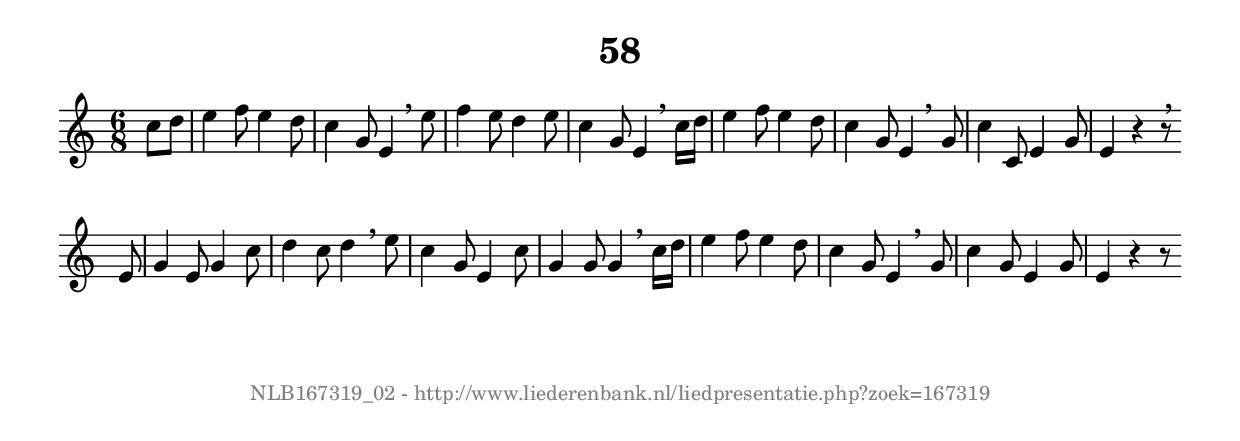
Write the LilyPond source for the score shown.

%
% produced by wce2krn 1.64 (7 June 2014)
%
\version"2.16"
#(append! paper-alist '(("long" . (cons (* 210 mm) (* 2000 mm)))))
#(set-default-paper-size "long")
sb = {\breathe}
mBreak = {\breathe }
bBreak = {\breathe }
x = {\once\override NoteHead #'style = #'cross }
gl=\glissando
itime={\override Staff.TimeSignature #'stencil = ##f }
ficta = {\once\set suggestAccidentals = ##t}
fine = {\once\override Score.RehearsalMark #'self-alignment-X = #1 \mark \markup {\italic{Fine}}}
dc = {\once\override Score.RehearsalMark #'self-alignment-X = #1 \mark \markup {\italic{D.C.}}}
dcf = {\once\override Score.RehearsalMark #'self-alignment-X = #1 \mark \markup {\italic{D.C. al Fine}}}
dcc = {\once\override Score.RehearsalMark #'self-alignment-X = #1 \mark \markup {\italic{D.C. al Coda}}}
ds = {\once\override Score.RehearsalMark #'self-alignment-X = #1 \mark \markup {\italic{D.S.}}}
dsf = {\once\override Score.RehearsalMark #'self-alignment-X = #1 \mark \markup {\italic{D.S. al Fine}}}
dsc = {\once\override Score.RehearsalMark #'self-alignment-X = #1 \mark \markup {\italic{D.S. al Coda}}}
pv = {\set Score.repeatCommands = #'((volta "1"))}
sv = {\set Score.repeatCommands = #'((volta "2"))}
tv = {\set Score.repeatCommands = #'((volta "3"))}
qv = {\set Score.repeatCommands = #'((volta "4"))}
xv = {\set Score.repeatCommands = #'((volta #f))}
\header{ tagline = ""
title = "58"
}
\score {{
\key c \major
\relative g'
{
\set melismaBusyProperties = #'()
\partial 32*8
\time 6/8
\tempo 4=120
\override Score.MetronomeMark #'transparent = ##t
\override Score.RehearsalMark #'break-visibility = #(vector #t #t #f)
c8 d e4 f8 e4 d8 c4 g8 e4 \sb e'8 f4 e8 d4 e8 c4 g8 e4 \mBreak
c'16 d e4 f8 e4 d8 c4 g8 e4 \sb g8 c4 c,8 e4 g8 e4 r r8 \bar":|:" \bBreak
e8 g4 e8 g4 c8 d4 c8 d4 \sb e8 c4 g8 e4 c'8 g4 g8 g4 \mBreak
c16 d e4 f8 e4 d8 c4 g8 e4 \sb g8 c4 g8 e4 g8 e4 r r8 \bar":|"
 }}
 \midi { }
 \layout {
            indent = 0.0\cm
}
}
\markup { \vspace #0 } \markup { \with-color #grey \fill-line { \center-column { \smaller "NLB167319_02 - http://www.liederenbank.nl/liedpresentatie.php?zoek=167319" } } }
